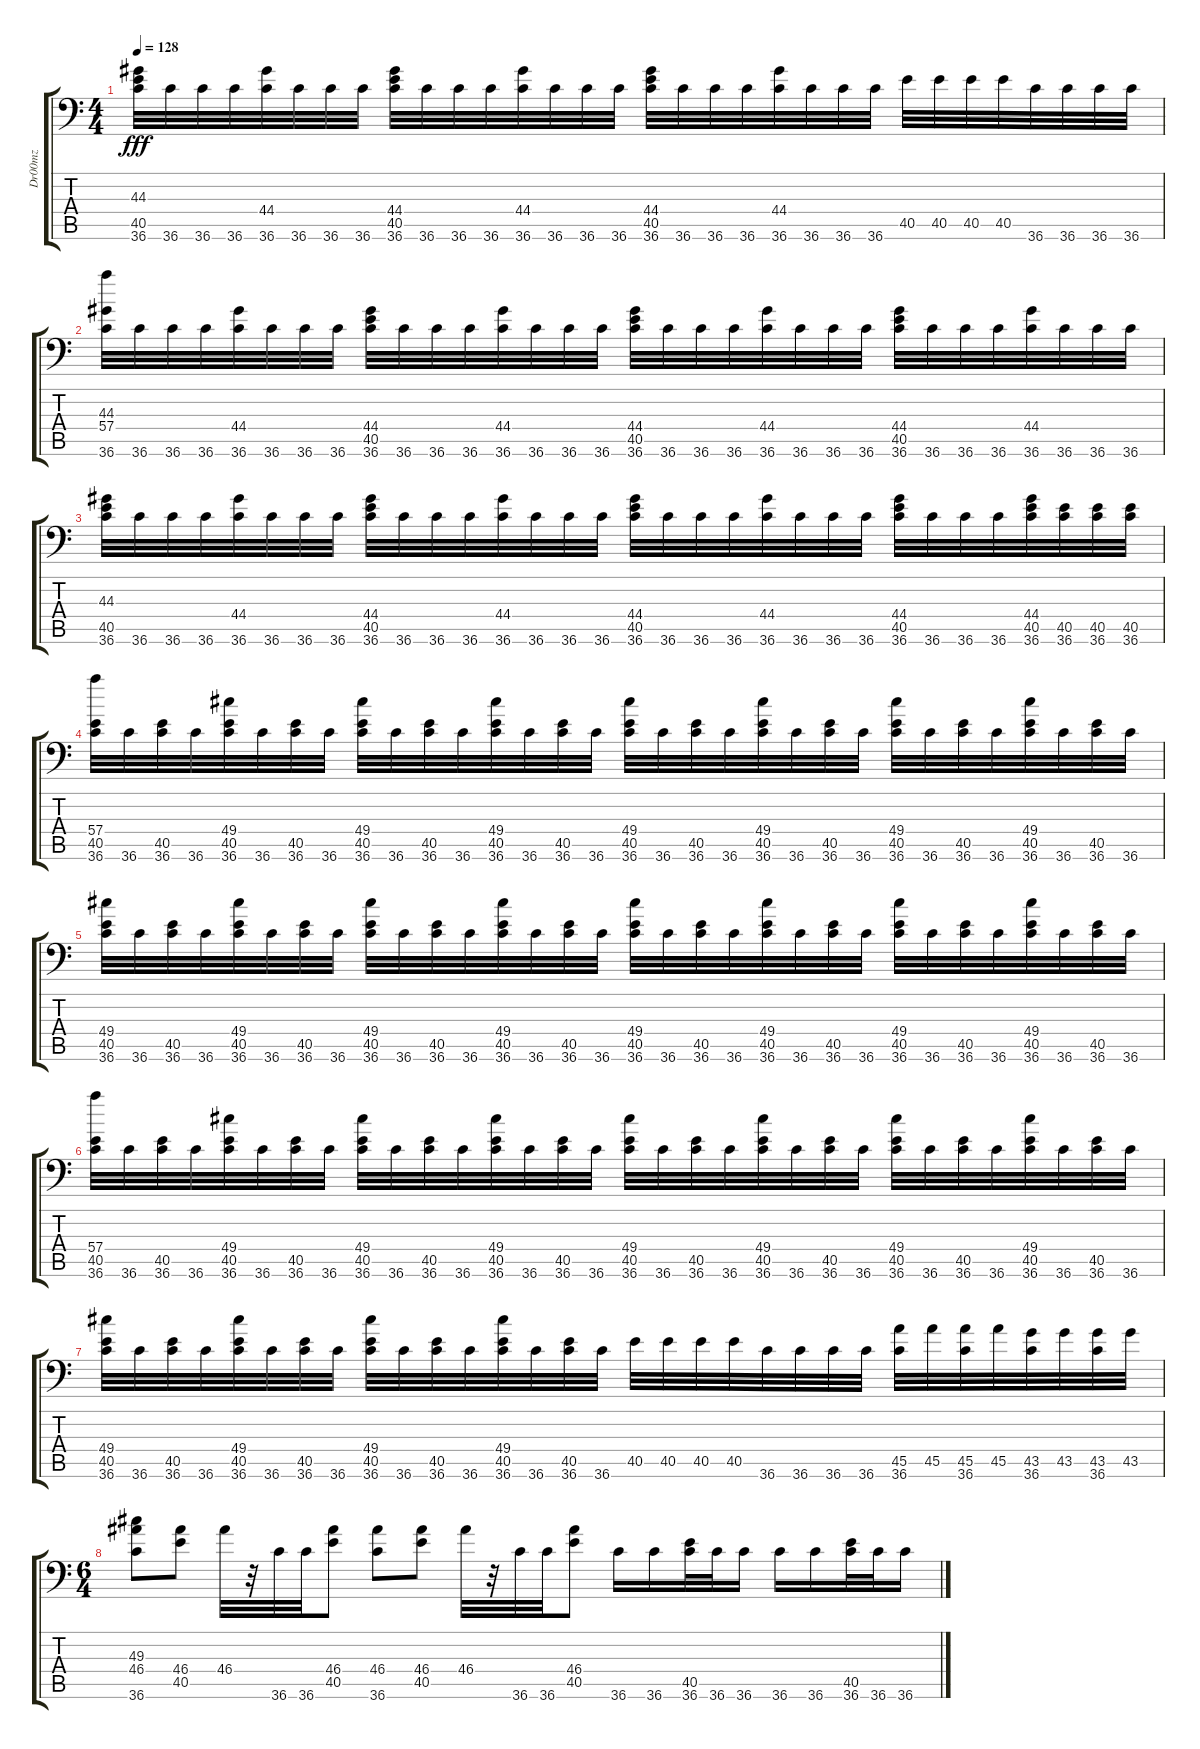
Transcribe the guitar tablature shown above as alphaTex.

\track ("Dr00mz" "Dr00mz") {instrument acousticgrandpiano}
\staff {score tabs}
\tuning (C-1 C-1 C-1 C-1 C-1 C-1) {hide}
\ts (4 4)
\tempo 128
\clef f4
\ks c
(44.3 40.5 36.6).32{dy fff} 36.6.32 36.6.32 36.6.32 (44.4 36.6).32 36.6.32 36.6.32 36.6.32 (44.4 40.5 36.6).32 36.6.32 36.6.32 36.6.32 (44.4 36.6).32 36.6.32 36.6.32 36.6.32 (44.4 40.5 36.6).32 36.6.32 36.6.32 36.6.32 (44.4 36.6).32 36.6.32 36.6.32 36.6.32 40.5.32 40.5.32 40.5.32 40.5.32 36.6.32 36.6.32 36.6.32 36.6.32 |
(44.3 57.4 36.6).32 36.6.32 36.6.32 36.6.32 (44.4 36.6).32 36.6.32 36.6.32 36.6.32 (44.4 40.5 36.6).32 36.6.32 36.6.32 36.6.32 (44.4 36.6).32 36.6.32 36.6.32 36.6.32 (44.4 40.5 36.6).32 36.6.32 36.6.32 36.6.32 (44.4 36.6).32 36.6.32 36.6.32 36.6.32 (44.4 40.5 36.6).32 36.6.32 36.6.32 36.6.32 (44.4 36.6).32 36.6.32 36.6.32 36.6.32 |
(44.3 40.5 36.6).32 36.6.32 36.6.32 36.6.32 (44.4 36.6).32 36.6.32 36.6.32 36.6.32 (44.4 40.5 36.6).32 36.6.32 36.6.32 36.6.32 (44.4 36.6).32 36.6.32 36.6.32 36.6.32 (44.4 40.5 36.6).32 36.6.32 36.6.32 36.6.32 (44.4 36.6).32 36.6.32 36.6.32 36.6.32 (44.4 40.5 36.6).32 36.6.32 36.6.32 36.6.32 (44.4 40.5 36.6).32 (40.5 36.6).32 (40.5 36.6).32 (40.5 36.6).32 |
(57.4 40.5 36.6).32 36.6.32 (40.5 36.6).32 36.6.32 (49.4 40.5 36.6).32 36.6.32 (40.5 36.6).32 36.6.32 (49.4 40.5 36.6).32 36.6.32 (40.5 36.6).32 36.6.32 (49.4 40.5 36.6).32 36.6.32 (40.5 36.6).32 36.6.32 (49.4 40.5 36.6).32 36.6.32 (40.5 36.6).32 36.6.32 (49.4 40.5 36.6).32 36.6.32 (40.5 36.6).32 36.6.32 (49.4 40.5 36.6).32 36.6.32 (40.5 36.6).32 36.6.32 (49.4 40.5 36.6).32 36.6.32 (40.5 36.6).32 36.6.32 |
(49.4 40.5 36.6).32 36.6.32 (40.5 36.6).32 36.6.32 (49.4 40.5 36.6).32 36.6.32 (40.5 36.6).32 36.6.32 (49.4 40.5 36.6).32 36.6.32 (40.5 36.6).32 36.6.32 (49.4 40.5 36.6).32 36.6.32 (40.5 36.6).32 36.6.32 (49.4 40.5 36.6).32 36.6.32 (40.5 36.6).32 36.6.32 (49.4 40.5 36.6).32 36.6.32 (40.5 36.6).32 36.6.32 (49.4 40.5 36.6).32 36.6.32 (40.5 36.6).32 36.6.32 (49.4 40.5 36.6).32 36.6.32 (40.5 36.6).32 36.6.32 |
(57.4 40.5 36.6).32 36.6.32 (40.5 36.6).32 36.6.32 (49.4 40.5 36.6).32 36.6.32 (40.5 36.6).32 36.6.32 (49.4 40.5 36.6).32 36.6.32 (40.5 36.6).32 36.6.32 (49.4 40.5 36.6).32 36.6.32 (40.5 36.6).32 36.6.32 (49.4 40.5 36.6).32 36.6.32 (40.5 36.6).32 36.6.32 (49.4 40.5 36.6).32 36.6.32 (40.5 36.6).32 36.6.32 (49.4 40.5 36.6).32 36.6.32 (40.5 36.6).32 36.6.32 (49.4 40.5 36.6).32 36.6.32 (40.5 36.6).32 36.6.32 |
(49.4 40.5 36.6).32 36.6.32 (40.5 36.6).32 36.6.32 (49.4 40.5 36.6).32 36.6.32 (40.5 36.6).32 36.6.32 (49.4 40.5 36.6).32 36.6.32 (40.5 36.6).32 36.6.32 (49.4 40.5 36.6).32 36.6.32 (40.5 36.6).32 36.6.32 40.5.32 40.5.32 40.5.32 40.5.32 36.6.32 36.6.32 36.6.32 36.6.32 (45.5 36.6).32 45.5.32 (45.5 36.6).32 45.5.32 (43.5 36.6).32 43.5.32 (43.5 36.6).32 43.5.32 |
\ts (6 4)
(49.3 46.4 36.6).8 (46.4 40.5).8 46.4.32 r.32 36.6.32 36.6.32 (46.4 40.5).8 (46.4 36.6).8 (46.4 40.5).8 46.4.32 r.32 36.6.32 36.6.32 (46.4 40.5).8 36.6.16 36.6.16 (40.5 36.6).32 36.6.32 36.6.16 36.6.16 36.6.16 (40.5 36.6).32 36.6.32 36.6.16
